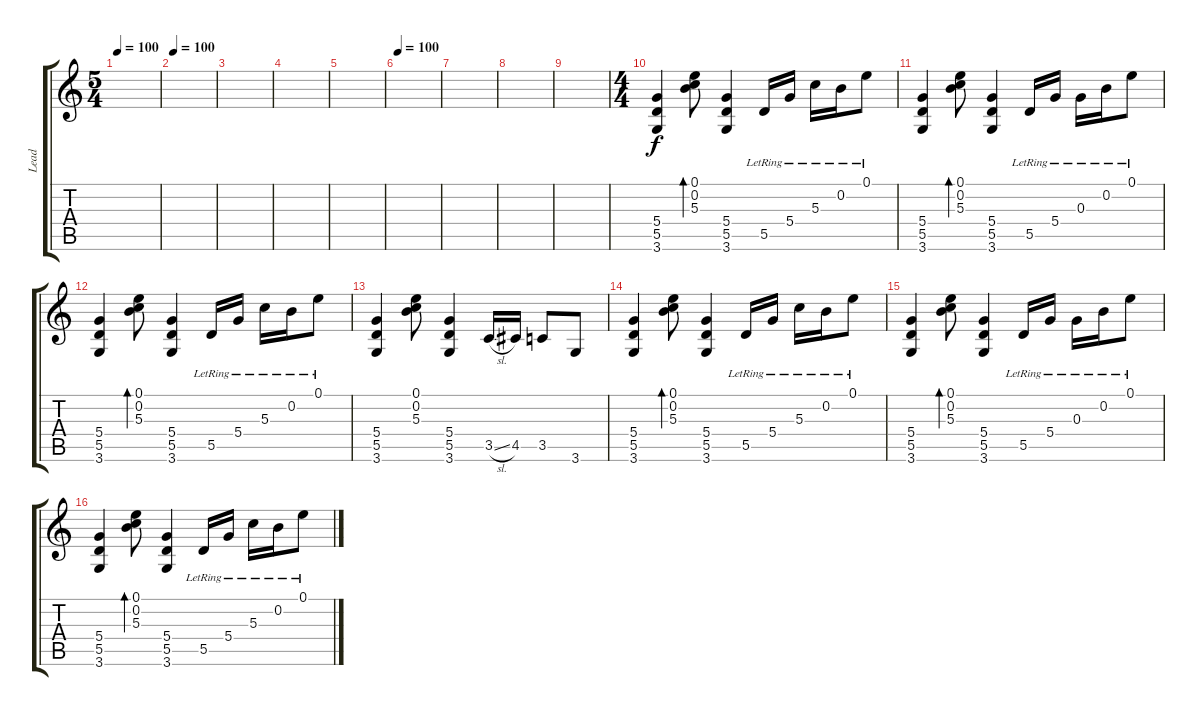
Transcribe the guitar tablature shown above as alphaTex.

\track ("Lead" "Lead") {instrument distortionguitar}
\staff {score tabs}
\tuning (E4 B3 G3 D3 A2 E2) {hide}
\ts (5 4)
\tempo 100
\clef g2
\ks c
|
\tempo 100
|
|
|
|
\tempo 100
|
|
|
|
\ts (4 4)
(5.4 5.5 3.6).4 (0.1 0.2 5.3).8{bd 120} (5.4 5.5 3.6).4 5.5{lr}.16 5.4{lr}.16 5.3{lr}.16 0.2{lr}.16 0.1{lr}.8 |
(5.4 5.5 3.6).4 (0.1 0.2 5.3).8{bd 120} (5.4 5.5 3.6).4 5.5{lr}.16 5.4{lr}.16 0.3{lr}.16 0.2{lr}.16 0.1{lr}.8 |
(5.4 5.5 3.6).4 (0.1 0.2 5.3).8{bd 120} (5.4 5.5 3.6).4 5.5{lr}.16 5.4{lr}.16 5.3{lr}.16 0.2{lr}.16 0.1{lr}.8 |
(5.4 5.5 3.6).4 (0.1 0.2 5.3).8 (5.4 5.5 3.6).4 3.5{sl}.16 4.5.16 3.5.8 3.6.8 |
(5.4 5.5 3.6).4 (0.1 0.2 5.3).8{bd 120} (5.4 5.5 3.6).4 5.5{lr}.16 5.4{lr}.16 5.3{lr}.16 0.2{lr}.16 0.1{lr}.8 |
(5.4 5.5 3.6).4 (0.1 0.2 5.3).8{bd 120} (5.4 5.5 3.6).4 5.5{lr}.16 5.4{lr}.16 0.3{lr}.16 0.2{lr}.16 0.1{lr}.8 |
(5.4 5.5 3.6).4 (0.1 0.2 5.3).8{bd 120} (5.4 5.5 3.6).4 5.5{lr}.16 5.4{lr}.16 5.3{lr}.16 0.2{lr}.16 0.1{lr}.8
